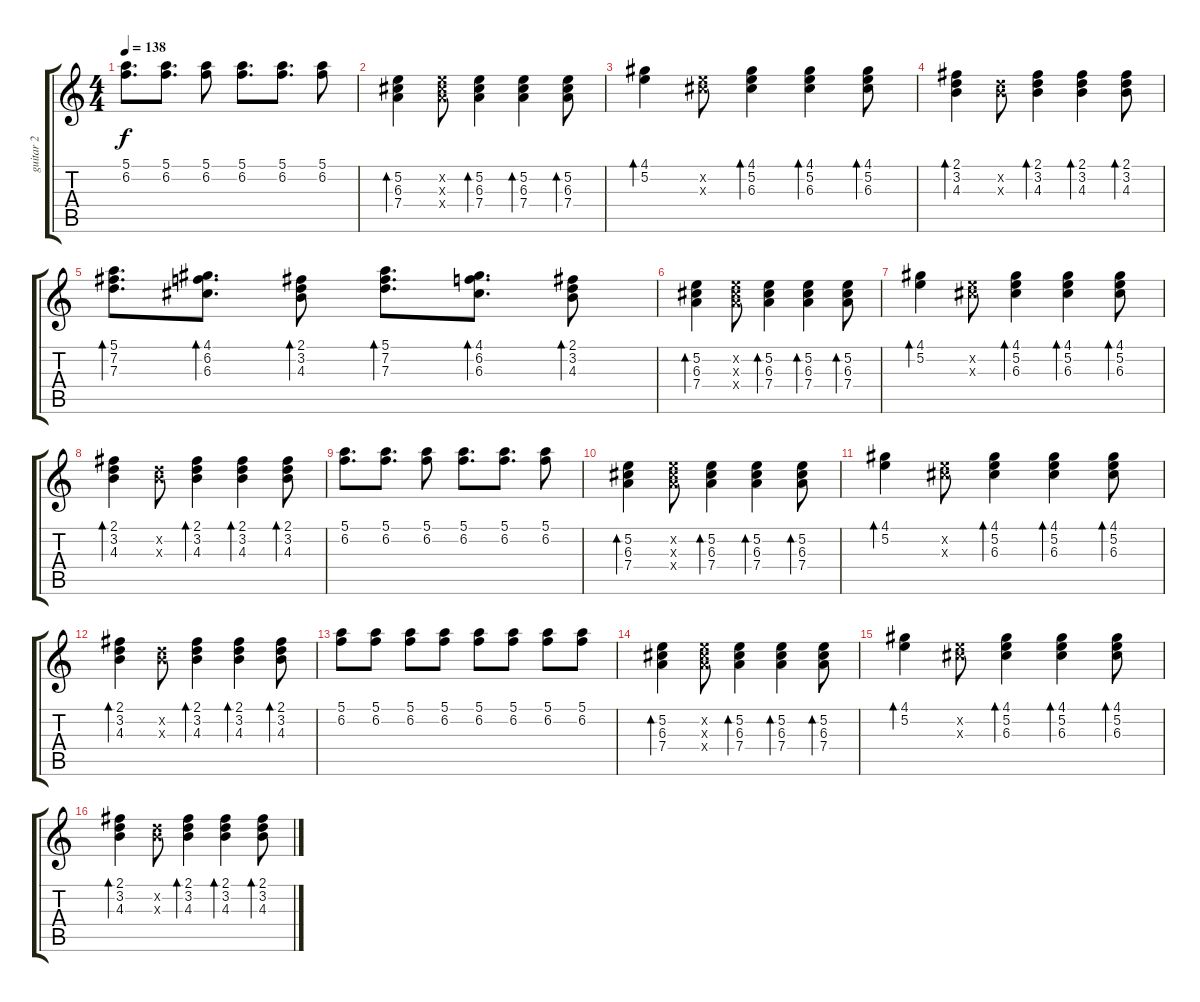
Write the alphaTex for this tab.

\track ("guitar 2" "guitar 2") {instrument overdrivenguitar}
\staff {score tabs}
\tuning (E4 B3 G3 D3 A2 E2) {hide}
\ts (4 4)
\tempo 138
\clef g2
\ks c
(5.1 6.2).8{d dy f} (5.1 6.2).8{d} (5.1 6.2).8 (5.1 6.2).8{d} (5.1 6.2).8{d} (5.1 6.2).8 |
(5.2 6.3 7.4).4{bd 240} (5.2{x} 6.3{x} 7.4{x}).8 (5.2 6.3 7.4).4{bd 240} (5.2 6.3 7.4).4{bd 240} (5.2 6.3 7.4).8{bd 240} |
(4.1 5.2).4{bd 240} (5.2{x} 6.3{x}).8 (4.1 5.2 6.3).4{bd 240} (4.1 5.2 6.3).4{bd 240} (4.1 5.2 6.3).8{bd 240} |
(2.1 3.2 4.3).4{bd 240} (3.2{x} 4.3{x}).8 (2.1 3.2 4.3).4{bd 240} (2.1 3.2 4.3).4{bd 240} (2.1 3.2 4.3).8{bd 240} |
(5.1 7.2 7.3).8{d bd 240} (4.1 6.2 6.3).8{d bd 240} (2.1 3.2 4.3).8{bd 240} (5.1 7.2 7.3).8{d bd 240} (4.1 6.2 6.3).8{d bd 240} (2.1 3.2 4.3).8{bd 240} |
(5.2 6.3 7.4).4{bd 240} (5.2{x} 6.3{x} 7.4{x}).8 (5.2 6.3 7.4).4{bd 240} (5.2 6.3 7.4).4{bd 240} (5.2 6.3 7.4).8{bd 240} |
(4.1 5.2).4{bd 240} (5.2{x} 6.3{x}).8 (4.1 5.2 6.3).4{bd 240} (4.1 5.2 6.3).4{bd 240} (4.1 5.2 6.3).8{bd 240} |
(2.1 3.2 4.3).4{bd 240} (3.2{x} 4.3{x}).8 (2.1 3.2 4.3).4{bd 240} (2.1 3.2 4.3).4{bd 240} (2.1 3.2 4.3).8{bd 240} |
(5.1 6.2).8{d} (5.1 6.2).8{d} (5.1 6.2).8 (5.1 6.2).8{d} (5.1 6.2).8{d} (5.1 6.2).8 |
(5.2 6.3 7.4).4{bd 240} (5.2{x} 6.3{x} 7.4{x}).8 (5.2 6.3 7.4).4{bd 240} (5.2 6.3 7.4).4{bd 240} (5.2 6.3 7.4).8{bd 240} |
(4.1 5.2).4{bd 240} (5.2{x} 6.3{x}).8 (4.1 5.2 6.3).4{bd 240} (4.1 5.2 6.3).4{bd 240} (4.1 5.2 6.3).8{bd 240} |
(2.1 3.2 4.3).4{bd 240} (3.2{x} 4.3{x}).8 (2.1 3.2 4.3).4{bd 240} (2.1 3.2 4.3).4{bd 240} (2.1 3.2 4.3).8{bd 240} |
(5.1 6.2).8 (5.1 6.2).8 (5.1 6.2).8 (5.1 6.2).8 (5.1 6.2).8 (5.1 6.2).8 (5.1 6.2).8 (5.1 6.2).8 |
(5.2 6.3 7.4).4{bd 240} (5.2{x} 6.3{x} 7.4{x}).8 (5.2 6.3 7.4).4{bd 240} (5.2 6.3 7.4).4{bd 240} (5.2 6.3 7.4).8{bd 240} |
(4.1 5.2).4{bd 240} (5.2{x} 6.3{x}).8 (4.1 5.2 6.3).4{bd 240} (4.1 5.2 6.3).4{bd 240} (4.1 5.2 6.3).8{bd 240} |
(2.1 3.2 4.3).4{bd 240} (3.2{x} 4.3{x}).8 (2.1 3.2 4.3).4{bd 240} (2.1 3.2 4.3).4{bd 240} (2.1 3.2 4.3).8{bd 240}
